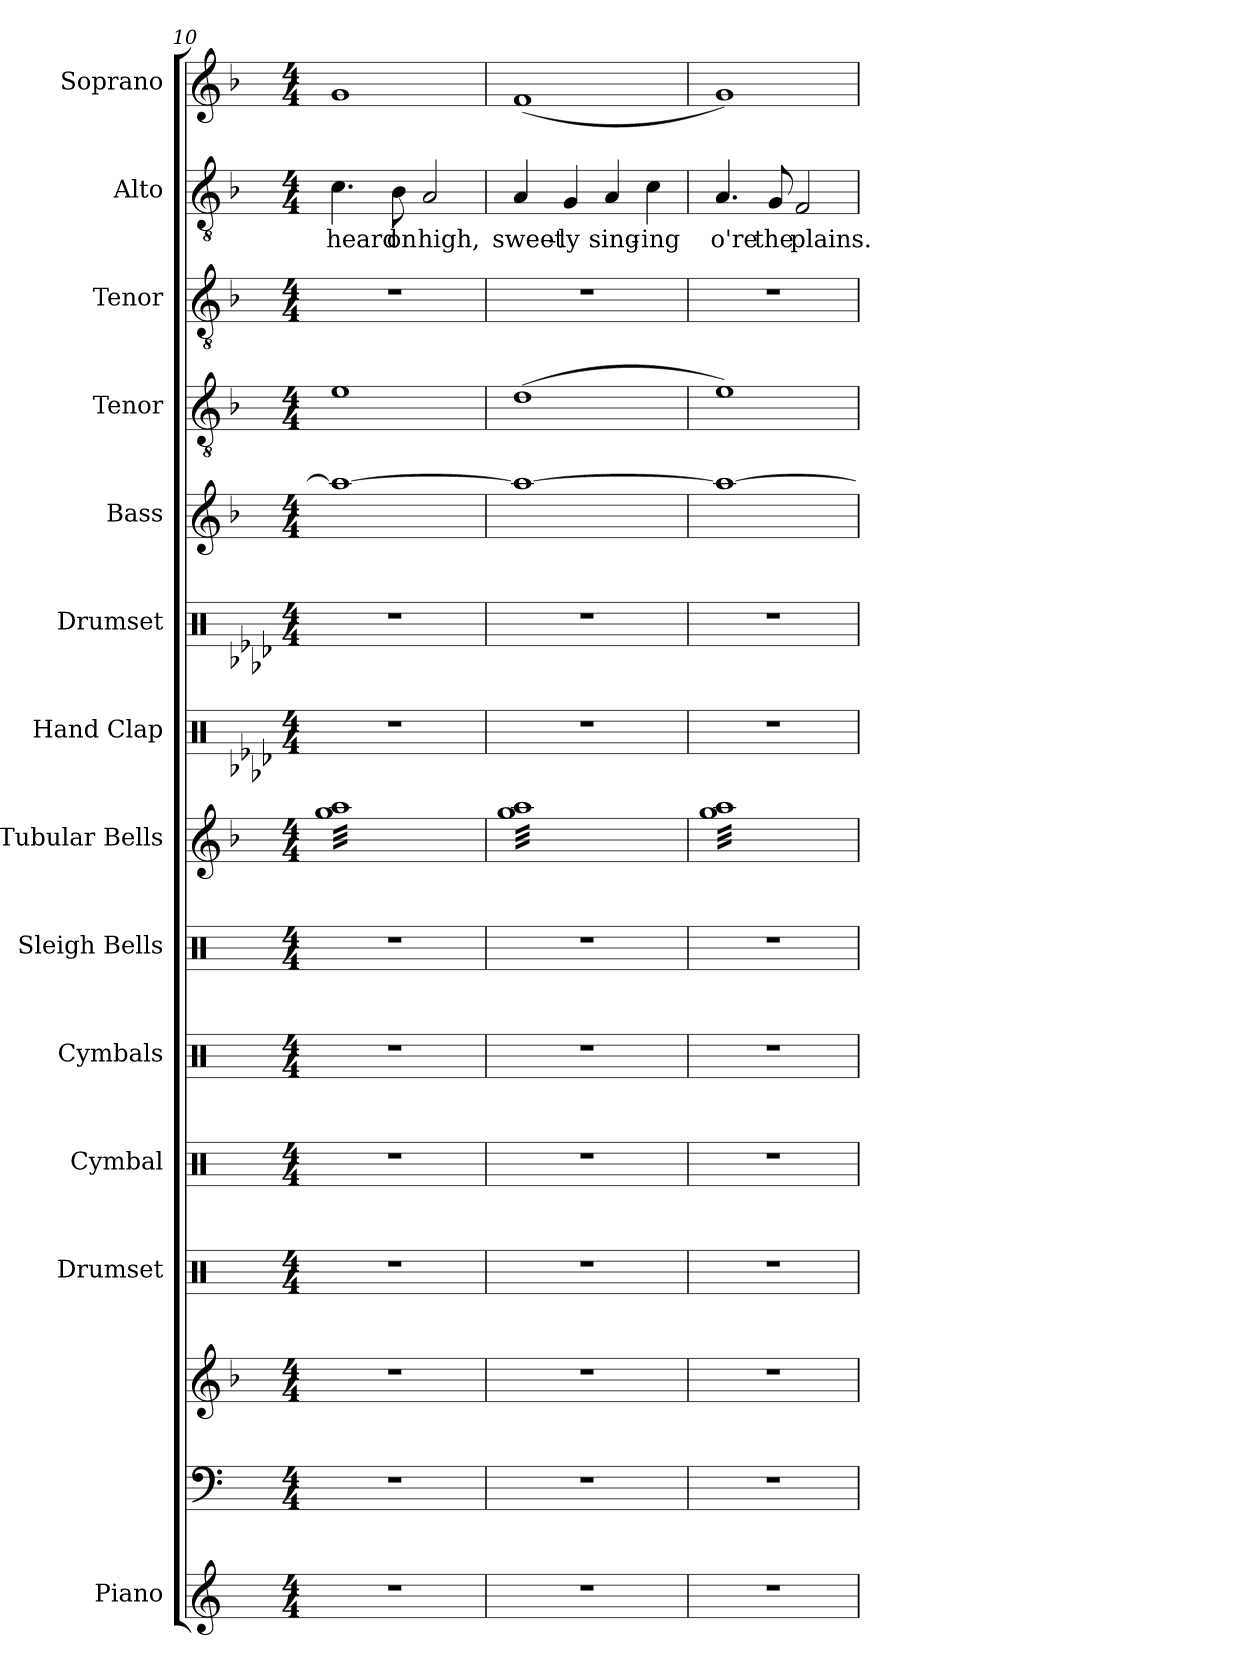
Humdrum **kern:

**kern	**kern	**kern	**kern	**kern	**kern	**kern	**kern	**kern	**kern	**kern	**kern	**kern	**kern	**text	**kern
*part13	*part13	*part13	*part12	*part11	*part10	*part9	*part8	*part7	*part6	*part5	*part4	*part3	*part2	*part2	*part1
*staff15	*staff14	*staff13	*staff12	*staff11	*staff10	*staff9	*staff8	*staff7	*staff6	*staff5	*staff4	*staff3	*staff2	*staff2	*staff1
*I"Piano	*	*	*I"Drumset	*I"Cymbal	*I"Cymbals	*I"Sleigh Bells	*I"Tubular Bells	*I"Hand Clap	*I"Drumset	*I"Bass	*I"Tenor	*I"Tenor	*I"Alto	*	*I"Soprano
*I'Pno.	*	*	*I'Drs.	*I'Cym.	*I'Cym.	*I'Sle. Be.	*I'Tu. Be.	*I'Clp.	*I'Drs.	*I'B.	*I'T.	*I'T.	*I'A.	*	*I'S.
*clefG2	*clefF4	*clefG2	*clefX	*clefX	*clefX	*clefX	*clefG2	*clefX	*clefX	*clefG2	*clefGv2	*clefGv2	*clefGv2	*	*clefG2
*	*	*k[b-]	*k[]	*k[]	*k[]	*k[]	*k[b-]	*k[b-e-a-d-]	*k[b-e-a-d-]	*k[b-]	*k[b-]	*k[b-]	*k[b-]	*	*k[b-]
*M4/4	*M4/4	*M4/4	*M4/4	*M4/4	*M4/4	*M4/4	*M4/4	*M4/4	*M4/4	*M4/4	*M4/4	*M4/4	*M4/4	*	*M4/4
=10	=10	=10	=10	=10	=10	=10	=10	=10	=10	=10	=10	=10	=10	=10	=10
*	*	*	*	*	*	*	*tremolo	*	*	*	*	*	*	*	*
1r	1r	1r	1r	1r	1r	1r	32gg 32aaLLL	1r	1r	1aa_	1e	1r	4.c\	heard	1g
.	.	.	.	.	.	.	32gg 32aa	.	.	.	.	.	.	.	.
.	.	.	.	.	.	.	32gg 32aa	.	.	.	.	.	.	.	.
.	.	.	.	.	.	.	32gg 32aa	.	.	.	.	.	.	.	.
.	.	.	.	.	.	.	32gg 32aa	.	.	.	.	.	.	.	.
.	.	.	.	.	.	.	32gg 32aa	.	.	.	.	.	.	.	.
.	.	.	.	.	.	.	32gg 32aa	.	.	.	.	.	.	.	.
.	.	.	.	.	.	.	32gg 32aa	.	.	.	.	.	.	.	.
.	.	.	.	.	.	.	32gg 32aa	.	.	.	.	.	.	.	.
.	.	.	.	.	.	.	32gg 32aa	.	.	.	.	.	.	.	.
.	.	.	.	.	.	.	32gg 32aa	.	.	.	.	.	.	.	.
.	.	.	.	.	.	.	32gg 32aa	.	.	.	.	.	.	.	.
.	.	.	.	.	.	.	32gg 32aa	.	.	.	.	.	8B-\	on	.
.	.	.	.	.	.	.	32gg 32aa	.	.	.	.	.	.	.	.
.	.	.	.	.	.	.	32gg 32aa	.	.	.	.	.	.	.	.
.	.	.	.	.	.	.	32gg 32aa	.	.	.	.	.	.	.	.
.	.	.	.	.	.	.	32gg 32aa	.	.	.	.	.	2A/	high,	.
.	.	.	.	.	.	.	32gg 32aa	.	.	.	.	.	.	.	.
.	.	.	.	.	.	.	32gg 32aa	.	.	.	.	.	.	.	.
.	.	.	.	.	.	.	32gg 32aa	.	.	.	.	.	.	.	.
.	.	.	.	.	.	.	32gg 32aa	.	.	.	.	.	.	.	.
.	.	.	.	.	.	.	32gg 32aa	.	.	.	.	.	.	.	.
.	.	.	.	.	.	.	32gg 32aa	.	.	.	.	.	.	.	.
.	.	.	.	.	.	.	32gg 32aa	.	.	.	.	.	.	.	.
.	.	.	.	.	.	.	32gg 32aa	.	.	.	.	.	.	.	.
.	.	.	.	.	.	.	32gg 32aa	.	.	.	.	.	.	.	.
.	.	.	.	.	.	.	32gg 32aa	.	.	.	.	.	.	.	.
.	.	.	.	.	.	.	32gg 32aa	.	.	.	.	.	.	.	.
.	.	.	.	.	.	.	32gg 32aa	.	.	.	.	.	.	.	.
.	.	.	.	.	.	.	32gg 32aa	.	.	.	.	.	.	.	.
.	.	.	.	.	.	.	32gg 32aa	.	.	.	.	.	.	.	.
.	.	.	.	.	.	.	32gg 32aaJJJ	.	.	.	.	.	.	.	.
=11	=11	=11	=11	=11	=11	=11	=11	=11	=11	=11	=11	=11	=11	=11	=11
1r	1r	1r	1r	1r	1r	1r	32gg 32aaLLL	1r	1r	1aa_	(1d	1r	4A/	sweet-	(1f
.	.	.	.	.	.	.	32gg 32aa	.	.	.	.	.	.	.	.
.	.	.	.	.	.	.	32gg 32aa	.	.	.	.	.	.	.	.
.	.	.	.	.	.	.	32gg 32aa	.	.	.	.	.	.	.	.
.	.	.	.	.	.	.	32gg 32aa	.	.	.	.	.	.	.	.
.	.	.	.	.	.	.	32gg 32aa	.	.	.	.	.	.	.	.
.	.	.	.	.	.	.	32gg 32aa	.	.	.	.	.	.	.	.
.	.	.	.	.	.	.	32gg 32aa	.	.	.	.	.	.	.	.
.	.	.	.	.	.	.	32gg 32aa	.	.	.	.	.	4G/	-ly	.
.	.	.	.	.	.	.	32gg 32aa	.	.	.	.	.	.	.	.
.	.	.	.	.	.	.	32gg 32aa	.	.	.	.	.	.	.	.
.	.	.	.	.	.	.	32gg 32aa	.	.	.	.	.	.	.	.
.	.	.	.	.	.	.	32gg 32aa	.	.	.	.	.	.	.	.
.	.	.	.	.	.	.	32gg 32aa	.	.	.	.	.	.	.	.
.	.	.	.	.	.	.	32gg 32aa	.	.	.	.	.	.	.	.
.	.	.	.	.	.	.	32gg 32aa	.	.	.	.	.	.	.	.
.	.	.	.	.	.	.	32gg 32aa	.	.	.	.	.	4A/	sing-	.
.	.	.	.	.	.	.	32gg 32aa	.	.	.	.	.	.	.	.
.	.	.	.	.	.	.	32gg 32aa	.	.	.	.	.	.	.	.
.	.	.	.	.	.	.	32gg 32aa	.	.	.	.	.	.	.	.
.	.	.	.	.	.	.	32gg 32aa	.	.	.	.	.	.	.	.
.	.	.	.	.	.	.	32gg 32aa	.	.	.	.	.	.	.	.
.	.	.	.	.	.	.	32gg 32aa	.	.	.	.	.	.	.	.
.	.	.	.	.	.	.	32gg 32aa	.	.	.	.	.	.	.	.
.	.	.	.	.	.	.	32gg 32aa	.	.	.	.	.	4c\	-ing	.
.	.	.	.	.	.	.	32gg 32aa	.	.	.	.	.	.	.	.
.	.	.	.	.	.	.	32gg 32aa	.	.	.	.	.	.	.	.
.	.	.	.	.	.	.	32gg 32aa	.	.	.	.	.	.	.	.
.	.	.	.	.	.	.	32gg 32aa	.	.	.	.	.	.	.	.
.	.	.	.	.	.	.	32gg 32aa	.	.	.	.	.	.	.	.
.	.	.	.	.	.	.	32gg 32aa	.	.	.	.	.	.	.	.
.	.	.	.	.	.	.	32gg 32aaJJJ	.	.	.	.	.	.	.	.
=12	=12	=12	=12	=12	=12	=12	=12	=12	=12	=12	=12	=12	=12	=12	=12
1r	1r	1r	1r	1r	1r	1r	32gg 32aaLLL	1r	1r	1aa_	1e)	1r	4.A/	o're	1g)
.	.	.	.	.	.	.	32gg 32aa	.	.	.	.	.	.	.	.
.	.	.	.	.	.	.	32gg 32aa	.	.	.	.	.	.	.	.
.	.	.	.	.	.	.	32gg 32aa	.	.	.	.	.	.	.	.
.	.	.	.	.	.	.	32gg 32aa	.	.	.	.	.	.	.	.
.	.	.	.	.	.	.	32gg 32aa	.	.	.	.	.	.	.	.
.	.	.	.	.	.	.	32gg 32aa	.	.	.	.	.	.	.	.
.	.	.	.	.	.	.	32gg 32aa	.	.	.	.	.	.	.	.
.	.	.	.	.	.	.	32gg 32aa	.	.	.	.	.	.	.	.
.	.	.	.	.	.	.	32gg 32aa	.	.	.	.	.	.	.	.
.	.	.	.	.	.	.	32gg 32aa	.	.	.	.	.	.	.	.
.	.	.	.	.	.	.	32gg 32aa	.	.	.	.	.	.	.	.
.	.	.	.	.	.	.	32gg 32aa	.	.	.	.	.	8G/	the	.
.	.	.	.	.	.	.	32gg 32aa	.	.	.	.	.	.	.	.
.	.	.	.	.	.	.	32gg 32aa	.	.	.	.	.	.	.	.
.	.	.	.	.	.	.	32gg 32aa	.	.	.	.	.	.	.	.
.	.	.	.	.	.	.	32gg 32aa	.	.	.	.	.	2F/	plains.	.
.	.	.	.	.	.	.	32gg 32aa	.	.	.	.	.	.	.	.
.	.	.	.	.	.	.	32gg 32aa	.	.	.	.	.	.	.	.
.	.	.	.	.	.	.	32gg 32aa	.	.	.	.	.	.	.	.
.	.	.	.	.	.	.	32gg 32aa	.	.	.	.	.	.	.	.
.	.	.	.	.	.	.	32gg 32aa	.	.	.	.	.	.	.	.
.	.	.	.	.	.	.	32gg 32aa	.	.	.	.	.	.	.	.
.	.	.	.	.	.	.	32gg 32aa	.	.	.	.	.	.	.	.
.	.	.	.	.	.	.	32gg 32aa	.	.	.	.	.	.	.	.
.	.	.	.	.	.	.	32gg 32aa	.	.	.	.	.	.	.	.
.	.	.	.	.	.	.	32gg 32aa	.	.	.	.	.	.	.	.
.	.	.	.	.	.	.	32gg 32aa	.	.	.	.	.	.	.	.
.	.	.	.	.	.	.	32gg 32aa	.	.	.	.	.	.	.	.
.	.	.	.	.	.	.	32gg 32aa	.	.	.	.	.	.	.	.
.	.	.	.	.	.	.	32gg 32aa	.	.	.	.	.	.	.	.
.	.	.	.	.	.	.	32gg 32aaJJJ	.	.	.	.	.	.	.	.
*	*	*	*	*	*	*	*Xtremolo	*	*	*	*	*	*	*	*
=	=	=	=	=	=	=	=	=	=	=	=	=	=	=	=
*-	*-	*-	*-	*-	*-	*-	*-	*-	*-	*-	*-	*-	*-	*-	*-
